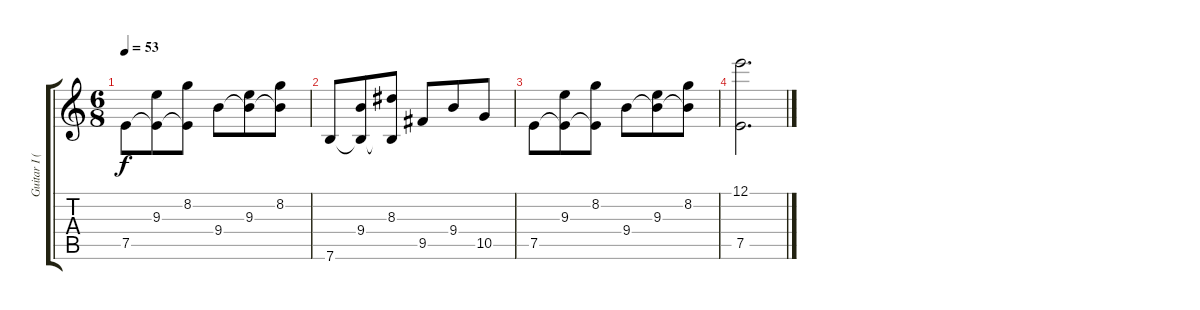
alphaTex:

\track ("Guitar I (Capo @ 7th Fret)" "Guitar I (") {instrument acousticguitarnylon}
\staff {score tabs}
\tuning (E4 B3 G3 D3 A2 E2) {hide}
\ts (6 8)
\tempo 53
\clef g2
\ks c
7.5.8{dy f} (9.3 7.5{t}).8 (8.2 7.5{t}).8 9.4.8 (9.3 9.4{t}).8 (8.2 9.4{t}).8 |
7.6.8 (9.4 7.6{t}).8 (8.3 7.6{t}).8 9.5.8 9.4.8 10.5.8 |
7.5.8 (9.3 7.5{t}).8 (8.2 7.5{t}).8 9.4.8 (9.3 9.4{t}).8 (8.2 9.4{t}).8 |
(12.1 7.5).2{d}
